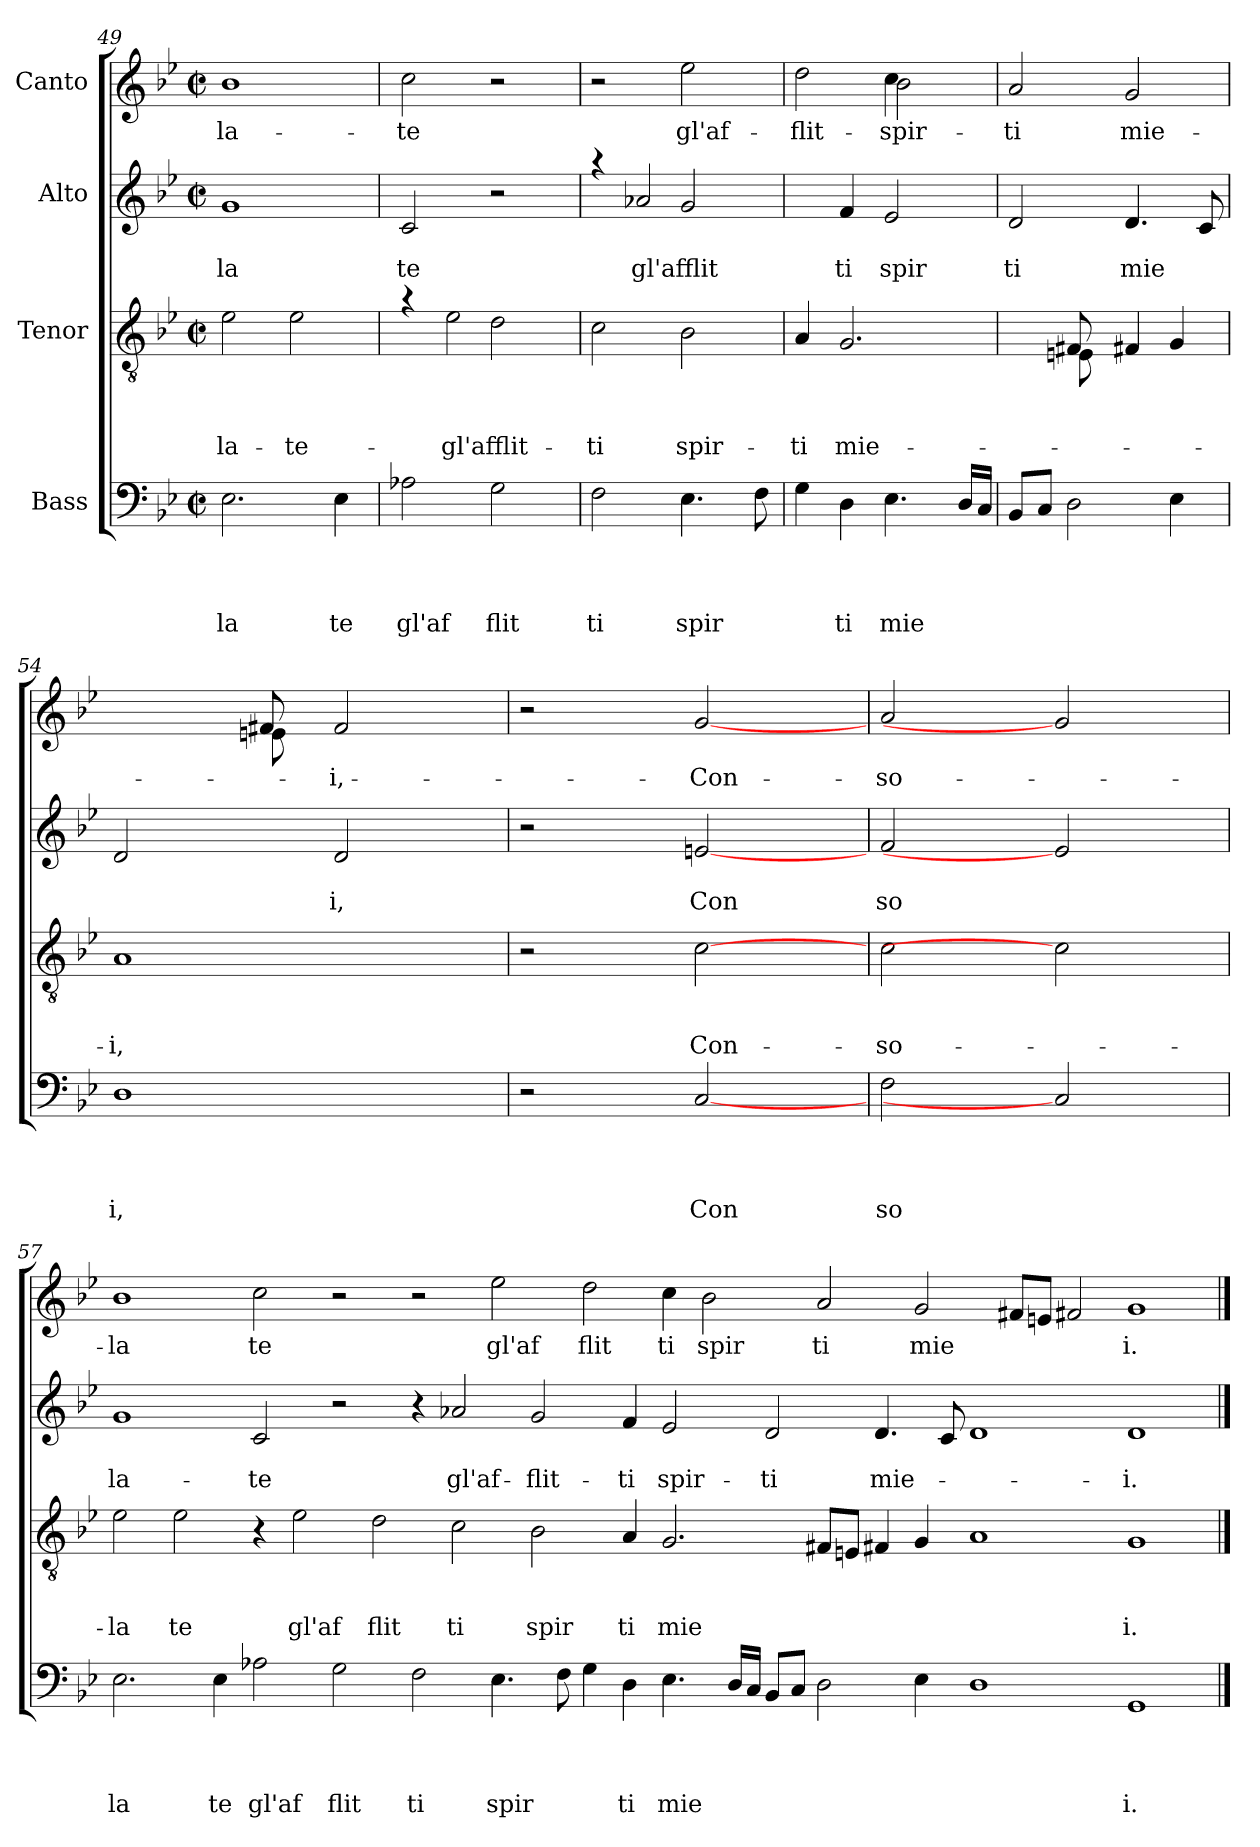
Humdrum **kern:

**kern	**text	**text	**text	**text	**kern	**text	**text	**text	**kern	**text	**text	**kern	**text
*part4	*part4	*part4	*part4	*part4	*part3	*part3	*part3	*part3	*part2	*part2	*part2	*part1	*part1
*staff4	*staff4	*staff4	*staff4	*staff4	*staff3	*staff3	*staff3	*staff3	*staff2	*staff2	*staff2	*staff1	*staff1
*I"Bass	*	*	*	*	*I"Tenor	*	*	*	*I"Alto	*	*	*I"Canto	*
!!LO:LB:g=z
*clefF4	*	*	*	*	*clefGv2	*	*	*	*clefG2	*	*	*clefG2	*
*k[b-e-]	*	*	*	*	*k[b-e-]	*	*	*	*k[b-e-]	*	*	*k[b-e-]	*
*B-:	*	*	*	*	*B-:	*	*	*	*B-:	*	*	*B-:	*
*M2/2	*	*	*	*	*M2/2	*	*	*	*M2/2	*	*	*M2/2	*
*met(c|)	*	*	*	*	*met(c|)	*	*	*	*met(c|)	*	*	*met(c|)	*
=49	=49	=49	=49	=49	=49	=49	=49	=49	=49	=49	=49	=49	=49
!	!	!	!	!LO:LY:b	!	!	!	!LO:LY:b	!	!	!LO:LY:b	!	!LO:LY:b
2.E-\	.	.	.	la	2e-\	.	.	la-	1g	.	-la	1b-	la-
!	!	!	!	!	!	!	!	!LO:LY:b	!	!	!	!	!
.	.	.	.	.	2e-\	.	.	-te-	.	.	.	.	.
!	!	!	!	!LO:LY:b	!	!	!	!	!	!	!	!	!
4E-\	.	.	.	te	.	.	.	.	.	.	.	.	.
=50	=50	=50	=50	=50	=50	=50	=50	=50	=50	=50	=50	=50	=50
!	!	!	!	!LO:LY:b	!	!	!	!	!	!	!LO:LY:b	!	!LO:LY:b
*	*	*	*	*	*^	*	*	*	*	*	*	*	*
2A-X\	.	.	.	gl'af	4ra	2ryy	.	.	.	2c/	.	te	2cc\	-te
!	!	!	!	!	!	!	!	!	!LO:LY:b	!	!	!	!	!
.	.	.	.	.	2e-\	.	.	.	-gl'afflit-	.	.	.	.	.
!	!	!	!	!LO:LY:b	!	!	!	!	!	!	!	!	!	!
2G\	.	.	.	flit	.	2d\	.	.	.	2r	.	.	2r	.
.	.	.	.	.	4ryy	.	.	.	.	.	.	.	.	.
*	*	*	*	*	*v	*v	*	*	*	*	*	*	*	*
=51	=51	=51	=51	=51	=51	=51	=51	=51	=51	=51	=51	=51	=51
!	!	!	!	!LO:LY:b	!	!	!	!LO:LY:b	!	!	!	!	!
*	*	*	*	*	*	*	*	*	*^	*	*	*	*
2F\	.	.	.	ti	2c\	.	.	-ti	4raa	2ryy	.	.	2r	.
!	!	!	!	!	!	!	!	!	!	!	!	!LO:LY:b	!	!
.	.	.	.	.	.	.	.	.	2a-X/	.	.	gl'afflit	.	.
!	!	!	!	!LO:LY:b	!	!	!	!LO:LY:b	!	!	!	!	!	!LO:LY:b
4.E-\	.	.	.	spir	2B-\	.	.	spir-	.	2g/	.	.	2ee-\	gl'af-
.	.	.	.	.	.	.	.	.	4ryy	.	.	.	.	.
8F\	.	.	.	.	.	.	.	.	.	.	.	.	.	.
*	*	*	*	*	*	*	*	*	*v	*v	*	*	*	*
=52	=52	=52	=52	=52	=52	=52	=52	=52	=52	=52	=52	=52	=52
!	!	!	!	!	!	!	!	!LO:LY:b	!	!	!	!	!LO:LY:b
*	*	*	*	*	*	*	*	*	*	*	*	*^	*
4G\	.	.	.	.	4A/	.	.	-ti	4ryy	.	.	2dd\	2ryy	-flit-
!	!	!	!	!LO:LY:b	!	!	!	!LO:LY:b	!	!	!LO:LY:b	!	!	!
4D\	.	.	.	ti	2.G/	.	.	mie-	4f/	.	ti	.	.	.
!	!	!	!	!LO:LY:b	!	!	!	!	!	!	!LO:LY:b	!	!	!LO:LY:b
!	!	!	!	!	!	!	!	!	!	!	!	!	!	!LO:LY:b
4.E-\	.	.	.	mie	.	.	.	.	2e-/	.	spir	4cc\	2b-\	spir-
.	.	.	.	.	.	.	.	.	.	.	.	4ryy	.	.
16D/LL	.	.	.	.	.	.	.	.	.	.	.	.	.	.
16C/JJ	.	.	.	.	.	.	.	.	.	.	.	.	.	.
*	*	*	*	*	*	*	*	*	*	*	*	*v	*v	*
=53	=53	=53	=53	=53	=53	=53	=53	=53	=53	=53	=53	=53	=53
*	*	*	*	*	*^	*	*	*	*	*	*	*	*
!	!	!	!	!	!	!	!	!	!	!	!	!LO:LY:b	!	!LO:LY:b
8BB-/L	.	.	.	.	4ryy	4ryy	.	.	.	2d/	.	ti	2a/	-ti
8C/J	.	.	.	.	.	.	.	.	.	.	.	.	.	.
2D\	.	.	.	.	8F#X/	8E\	.	.	.	.	.	.	.	.
.	.	.	.	.	2ryy	8ryy	.	.	.	.	.	.	.	.
!	!	!	!	!	!	!	!	!	!	!	!	!LO:LY:b	!	!LO:LY:b
.	.	.	.	.	.	4F#X/	.	.	.	4.d/	.	mie	2g/	mie-
4E-\	.	.	.	.	.	4G/	.	.	.	.	.	.	.	.
.	.	.	.	.	8ryy	.	.	.	.	8c/	.	.	.	.
*	*	*	*	*	*v	*v	*	*	*	*	*	*	*	*
=54	=54	=54	=54	=54	=54	=54	=54	=54	=54	=54	=54	=54	=54
!	!	!	!	!LO:LY:b	!	!	!	!LO:LY:b	!	!	!	!	!
*	*	*	*	*	*	*	*	*	*	*	*	*^	*
1D	.	.	.	i,	1A	.	.	-i,	2d/	.	.	4.ryy	4.ryy	.
.	.	.	.	.	.	.	.	.	.	.	.	8f#/	8e\	.
!	!	!	!	!	!	!	!	!	!	!	!LO:LY:b	!	!	!LO:LY:b
.	.	.	.	.	.	.	.	.	2d/	.	i,	2ryy	2f#/	-i,
*	*	*	*	*	*	*	*	*	*	*	*	*v	*v	*
=55	=55	=55	=55	=55	=55	=55	=55	=55	=55	=55	=55	=55	=55
2r	.	.	.	.	2r	.	.	.	2r	.	.	2r	.
!	!	!	!	!LO:LY:b	!	!	!	!LO:LY:b	!	!	!LO:LY:b	!	!LO:LY:b
[2C	.	.	.	Con	[2c	.	.	Con-	[2en	.	Con	[2g	Con-
=56	=56	=56	=56	=56	=56	=56	=56	=56	=56	=56	=56	=56	=56
!	!	!	!	!LO:LY:b	!	!	!	!LO:LY:b	!	!	!LO:LY:b	!	!LO:LY:b
2F\	.	.	.	so	2c\	.	.	-so-	2f/	.	so	2a/	-so-
2C]	.	.	.	.	2c]	.	.	.	2e]	.	.	2g]	.
!!LO:LB:g=z
=57	=57	=57	=57	=57	=57	=57	=57	=57	=57	=57	=57	=57	=57
!	!	!	!	!LO:LY:b	!	!	!	!LO:LY:b	!	!	!LO:LY:b	!	!LO:LY:b
2.E-\	.	.	.	la	2e-\	.	.	-la	1g	.	la-	1b-	-la
!	!	!	!	!	!	!	!	!LO:LY:b	!	!	!	!	!
.	.	.	.	.	2e-\	.	.	te	.	.	.	.	.
!	!	!	!	!LO:LY:b	!	!	!	!	!	!	!	!	!
4E-\	.	.	.	te	.	.	.	.	.	.	.	.	.
!	!	!	!	!LO:LY:b	!	!	!	!	!	!	!LO:LY:b	!	!LO:LY:b
2A-X\	.	.	.	gl'af	4r	.	.	.	2c/	.	-te	2cc\	te
!	!	!	!	!	!	!	!	!LO:LY:b	!	!	!	!	!
.	.	.	.	.	2e-\	.	.	gl'af	.	.	.	.	.
!	!	!	!	!LO:LY:b	!	!	!	!	!	!	!	!	!
2G\	.	.	.	flit	.	.	.	.	2r	.	.	2r	.
!	!	!	!	!	!	!	!	!LO:LY:b	!	!	!	!	!
.	.	.	.	.	2d\	.	.	flit	.	.	.	.	.
!	!	!	!	!LO:LY:b	!	!	!	!	!	!	!	!	!
2F\	.	.	.	ti	.	.	.	.	4r	.	.	2r	.
!	!	!	!	!	!	!	!	!LO:LY:b	!	!	!LO:LY:b	!	!
.	.	.	.	.	2c\	.	.	ti	2a-X/	.	gl'af-	.	.
!	!	!	!	!LO:LY:b	!	!	!	!	!	!	!	!	!LO:LY:b
4.E-\	.	.	.	spir	.	.	.	.	.	.	.	2ee-\	gl'af
!	!	!	!	!	!	!	!	!LO:LY:b	!	!	!LO:LY:b	!	!
.	.	.	.	.	2B-\	.	.	spir	2g/	.	-flit-	.	.
8F\	.	.	.	.	.	.	.	.	.	.	.	.	.
!	!	!	!	!	!	!	!	!	!	!	!	!	!LO:LY:b
4G\	.	.	.	.	.	.	.	.	.	.	.	2dd\	flit
!	!	!	!	!LO:LY:b	!	!	!	!LO:LY:b	!	!	!LO:LY:b	!	!
4D\	.	.	.	ti	4A/	.	.	ti	4f/	.	-ti	.	.
!	!	!	!	!LO:LY:b	!	!	!	!LO:LY:b	!	!	!LO:LY:b	!	!LO:LY:b
4.E-\	.	.	.	mie	2.G/	.	.	mie	2e-/	.	spir-	4cc\	ti
!	!	!	!	!	!	!	!	!	!	!	!	!	!LO:LY:b
.	.	.	.	.	.	.	.	.	.	.	.	2b-\	spir
16D/LL	.	.	.	.	.	.	.	.	.	.	.	.	.
16C/JJ	.	.	.	.	.	.	.	.	.	.	.	.	.
!	!	!	!	!	!	!	!	!	!	!	!LO:LY:b	!	!
8BB-/L	.	.	.	.	.	.	.	.	2d/	.	-ti	.	.
8C/J	.	.	.	.	.	.	.	.	.	.	.	.	.
!	!	!	!	!	!	!	!	!	!	!	!	!	!LO:LY:b
2D\	.	.	.	.	8F#X/L	.	.	.	.	.	.	2a/	ti
.	.	.	.	.	8E/J	.	.	.	.	.	.	.	.
!	!	!	!	!	!	!	!	!	!	!	!LO:LY:b	!	!
.	.	.	.	.	4F#X/	.	.	.	4.d/	.	mie-	.	.
!	!	!	!	!	!	!	!	!	!	!	!	!	!LO:LY:b
4E-\	.	.	.	.	4G/	.	.	.	.	.	.	2g/	mie
.	.	.	.	.	.	.	.	.	8c/	.	.	.	.
1D	.	.	.	.	1A	.	.	.	1d	.	.	.	.
.	.	.	.	.	.	.	.	.	.	.	.	8f#X/L	.
.	.	.	.	.	.	.	.	.	.	.	.	8e/J	.
.	.	.	.	.	.	.	.	.	.	.	.	2f#X/	.
!	!	!	!	!LO:LY:b	!	!	!	!LO:LY:b	!	!	!LO:LY:b	!	!LO:LY:b
1GG	.	.	.	i.	1G	.	.	i.	1d	.	-i.	1g	i.
==	==	==	==	==	==	==	==	==	==	==	==	==	==
*-	*-	*-	*-	*-	*-	*-	*-	*-	*-	*-	*-	*-	*-
